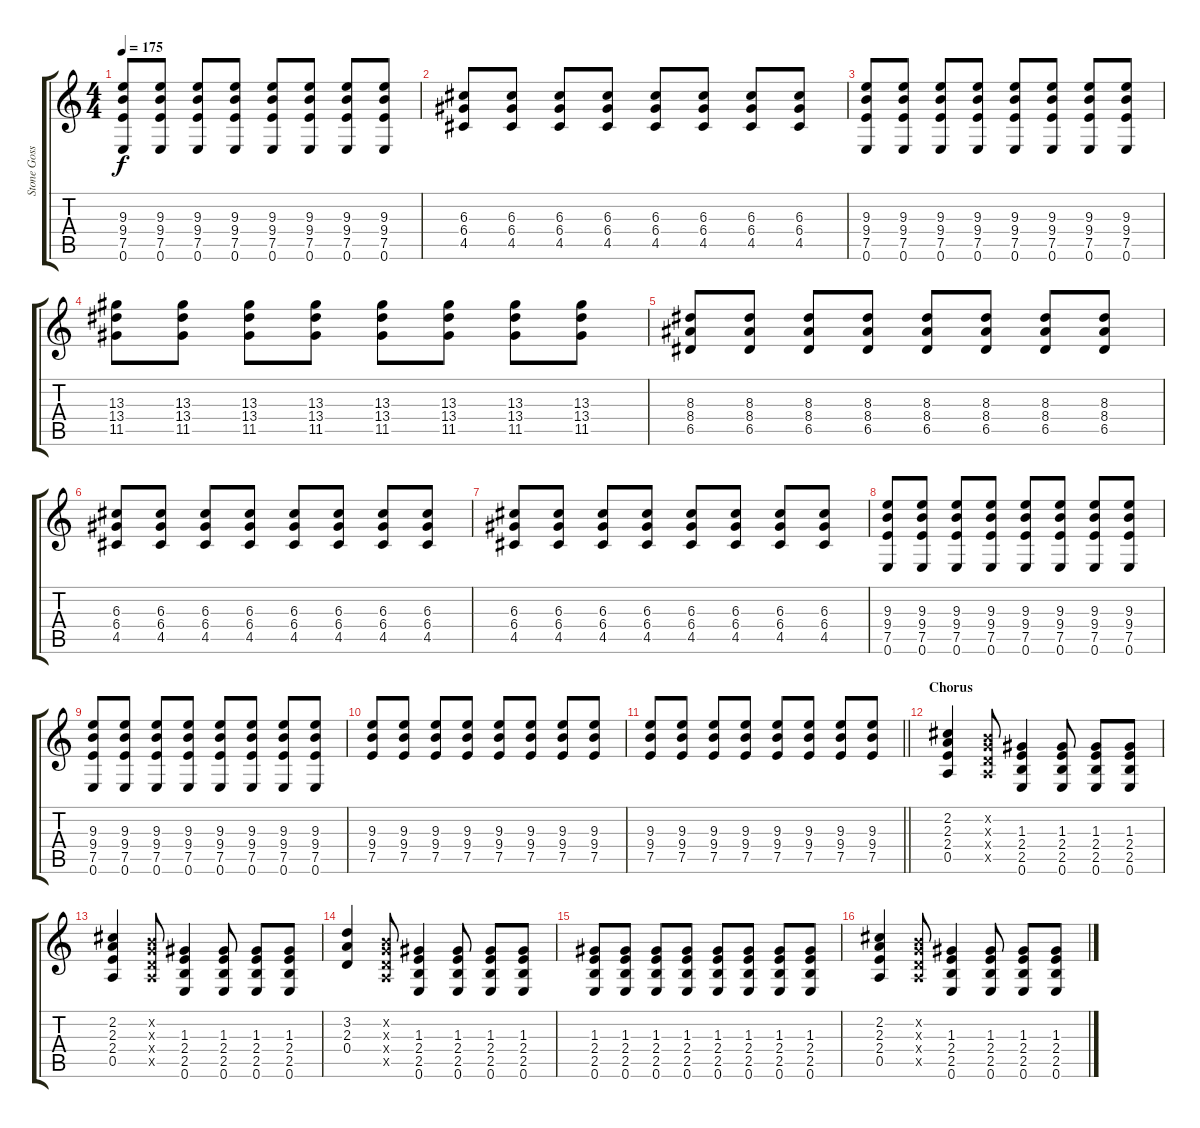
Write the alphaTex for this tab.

\track ("Stone Gossard" "Stone Goss") {instrument distortionguitar}
\staff {score tabs}
\tuning (E4 B3 G3 D3 A2 E2) {hide}
\ts (4 4)
\tempo 175
\clef g2
\ks c
(9.3 9.4 7.5 0.6).8{dy f} (9.3 9.4 7.5 0.6).8 (9.3 9.4 7.5 0.6).8 (9.3 9.4 7.5 0.6).8 (9.3 9.4 7.5 0.6).8 (9.3 9.4 7.5 0.6).8 (9.3 9.4 7.5 0.6).8 (9.3 9.4 7.5 0.6).8 |
(6.3 6.4 4.5).8 (6.3 6.4 4.5).8 (6.3 6.4 4.5).8 (6.3 6.4 4.5).8 (6.3 6.4 4.5).8 (6.3 6.4 4.5).8 (6.3 6.4 4.5).8 (6.3 6.4 4.5).8 |
(9.3 9.4 7.5 0.6).8 (9.3 9.4 7.5 0.6).8 (9.3 9.4 7.5 0.6).8 (9.3 9.4 7.5 0.6).8 (9.3 9.4 7.5 0.6).8 (9.3 9.4 7.5 0.6).8 (9.3 9.4 7.5 0.6).8 (9.3 9.4 7.5 0.6).8 |
(13.3 13.4 11.5).8 (13.3 13.4 11.5).8 (13.3 13.4 11.5).8 (13.3 13.4 11.5).8 (13.3 13.4 11.5).8 (13.3 13.4 11.5).8 (13.3 13.4 11.5).8 (13.3 13.4 11.5).8 |
(8.3 8.4 6.5).8 (8.3 8.4 6.5).8 (8.3 8.4 6.5).8 (8.3 8.4 6.5).8 (8.3 8.4 6.5).8 (8.3 8.4 6.5).8 (8.3 8.4 6.5).8 (8.3 8.4 6.5).8 |
(6.3 6.4 4.5).8 (6.3 6.4 4.5).8 (6.3 6.4 4.5).8 (6.3 6.4 4.5).8 (6.3 6.4 4.5).8 (6.3 6.4 4.5).8 (6.3 6.4 4.5).8 (6.3 6.4 4.5).8 |
(6.3 6.4 4.5).8 (6.3 6.4 4.5).8 (6.3 6.4 4.5).8 (6.3 6.4 4.5).8 (6.3 6.4 4.5).8 (6.3 6.4 4.5).8 (6.3 6.4 4.5).8 (6.3 6.4 4.5).8 |
(9.3 9.4 7.5 0.6).8 (9.3 9.4 7.5 0.6).8 (9.3 9.4 7.5 0.6).8 (9.3 9.4 7.5 0.6).8 (9.3 9.4 7.5 0.6).8 (9.3 9.4 7.5 0.6).8 (9.3 9.4 7.5 0.6).8 (9.3 9.4 7.5 0.6).8 |
(9.3 9.4 7.5 0.6).8 (9.3 9.4 7.5 0.6).8 (9.3 9.4 7.5 0.6).8 (9.3 9.4 7.5 0.6).8 (9.3 9.4 7.5 0.6).8 (9.3 9.4 7.5 0.6).8 (9.3 9.4 7.5 0.6).8 (9.3 9.4 7.5 0.6).8 |
(9.3 9.4 7.5).8 (9.3 9.4 7.5).8 (9.3 9.4 7.5).8 (9.3 9.4 7.5).8 (9.3 9.4 7.5).8 (9.3 9.4 7.5).8 (9.3 9.4 7.5).8 (9.3 9.4 7.5).8 |
\barLineRight lightlight
(9.3 9.4 7.5).8 (9.3 9.4 7.5).8 (9.3 9.4 7.5).8 (9.3 9.4 7.5).8 (9.3 9.4 7.5).8 (9.3 9.4 7.5).8 (9.3 9.4 7.5).8 (9.3 9.4 7.5).8 |
\section ("" "Chorus")
(2.2 2.3 2.4 0.5).4 (0.2{x} 0.3{x} 0.4{x} 0.5{x}).8 (1.3 2.4 2.5 0.6).4 (1.3 2.4 2.5 0.6).8 (1.3 2.4 2.5 0.6).8 (1.3 2.4 2.5 0.6).8 |
(2.2 2.3 2.4 0.5).4 (0.2{x} 0.3{x} 0.4{x} 0.5{x}).8 (1.3 2.4 2.5 0.6).4 (1.3 2.4 2.5 0.6).8 (1.3 2.4 2.5 0.6).8 (1.3 2.4 2.5 0.6).8 |
(3.2 2.3 0.4).4 (0.2{x} 0.3{x} 0.4{x} 0.5{x}).8 (1.3 2.4 2.5 0.6).4 (1.3 2.4 2.5 0.6).8 (1.3 2.4 2.5 0.6).8 (1.3 2.4 2.5 0.6).8 |
(1.3 2.4 2.5 0.6).8 (1.3 2.4 2.5 0.6).8 (1.3 2.4 2.5 0.6).8 (1.3 2.4 2.5 0.6).8 (1.3 2.4 2.5 0.6).8 (1.3 2.4 2.5 0.6).8 (1.3 2.4 2.5 0.6).8 (1.3 2.4 2.5 0.6).8 |
(2.2 2.3 2.4 0.5).4 (0.2{x} 0.3{x} 0.4{x} 0.5{x}).8 (1.3 2.4 2.5 0.6).4 (1.3 2.4 2.5 0.6).8 (1.3 2.4 2.5 0.6).8 (1.3 2.4 2.5 0.6).8
